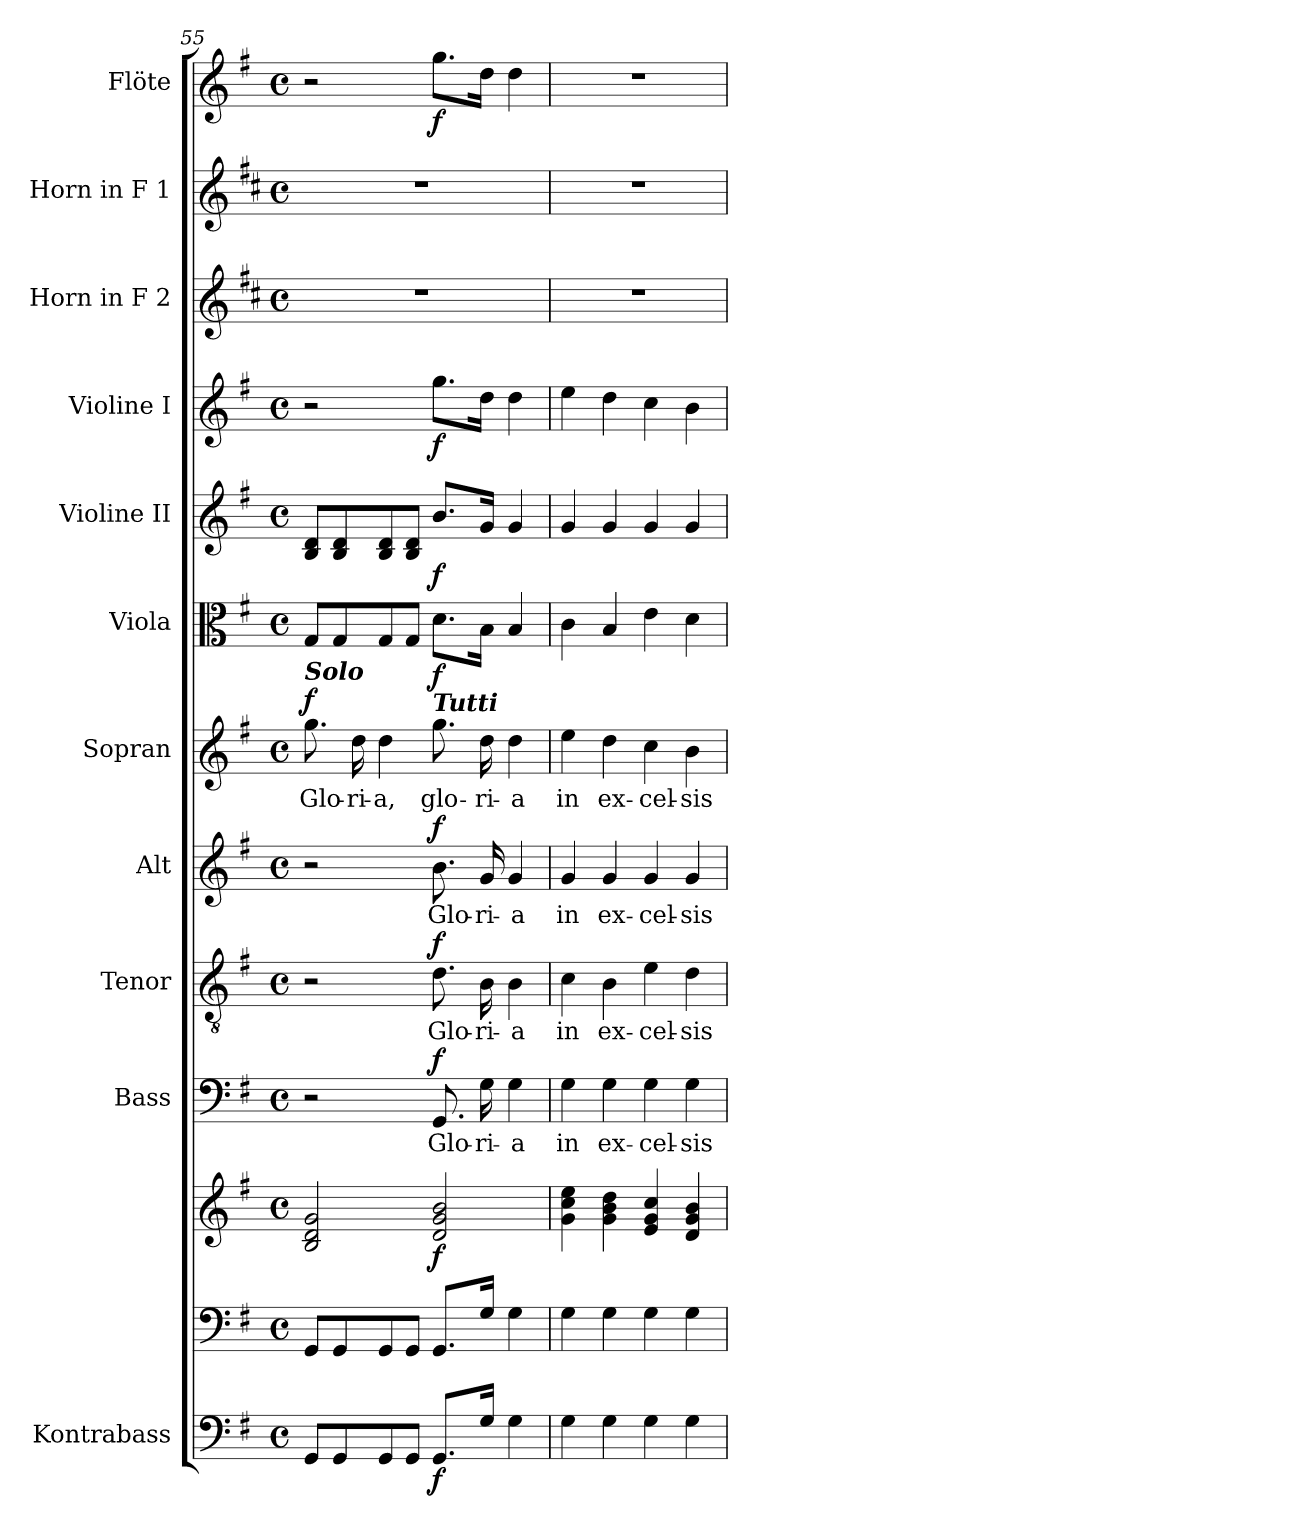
**kern	**dynam	**kern	**kern	**dynam	**kern	**text	**dynam	**kern	**text	**dynam	**kern	**text	**dynam	**kern	**text	**dynam	**kern	**dynam	**kern	**dynam	**kern	**dynam	**kern	**kern	**kern	**dynam
*part12	*part12	*part11	*part11	*part11	*part10	*part10	*part10	*part9	*part9	*part9	*part8	*part8	*part8	*part7	*part7	*part7	*part6	*part6	*part5	*part5	*part4	*part4	*part3	*part2	*part1	*part1
*staff13	*staff13	*staff12	*staff11	*staff11/12	*staff10	*staff10	*staff10	*staff9	*staff9	*staff9	*staff8	*staff8	*staff8	*staff7	*staff7	*staff7	*staff6	*staff6	*staff5	*staff5	*staff4	*staff4	*staff3	*staff2	*staff1	*staff1
*I"Kontrabass	*	*	*	*	*I"Bass	*	*	*I"Tenor	*	*	*I"Alt	*	*	*I"Sopran	*	*	*I"Viola	*	*I"Violine II	*	*I"Violine I	*	*I"Horn in F 2	*I"Horn in F 1	*I"Flöte	*
*I'Kb.	*	*	*	*	*I'B.	*	*	*I'T.	*	*	*I'A.	*	*	*I'S.	*	*	*I'Vla.	*	*I'Vl. II	*	*I'Vl. I	*	*	*	*I'Fl.	*
*clefF4	*	*clefF4	*clefG2	*	*clefF4	*	*	*clefGv2	*	*	*clefG2	*	*	*clefG2	*	*	*clefC3	*	*clefG2	*	*clefG2	*	*clefG2	*clefG2	*clefG2	*
*ITrd7c12	*	*	*	*	*	*	*	*	*	*	*	*	*	*	*	*	*	*	*	*	*	*	*ITrd4c7	*ITrd4c7	*	*
*k[f#]	*	*k[f#]	*k[f#]	*	*k[f#]	*	*	*k[f#]	*	*	*k[f#]	*	*	*k[f#]	*	*	*k[f#]	*	*k[f#]	*	*k[f#]	*	*k[f#]	*k[f#]	*k[f#]	*
*G:	*	*G:	*G:	*	*G:	*	*	*G:	*	*	*G:	*	*	*G:	*	*	*G:	*	*G:	*	*G:	*	*G:	*G:	*G:	*
*M4/4	*	*M4/4	*M4/4	*	*M4/4	*	*	*M4/4	*	*	*M4/4	*	*	*M4/4	*	*	*M4/4	*	*M4/4	*	*M4/4	*	*M4/4	*M4/4	*M4/4	*
*met(c)	*	*met(c)	*met(c)	*	*met(c)	*	*	*met(c)	*	*	*met(c)	*	*	*met(c)	*	*	*met(c)	*	*met(c)	*	*met(c)	*	*met(c)	*met(c)	*met(c)	*
=55	=55	=55	=55	=55	=55	=55	=55	=55	=55	=55	=55	=55	=55	=55	=55	=55	=55	=55	=55	=55	=55	=55	=55	=55	=55	=55
!	!	!	!	!	!	!	!	!	!	!	!	!	!	!LO:TX:a:Bi:t=Solo	!	!	!	!	!	!	!	!	!	!	!	!
!	!	!	!	!	!	!	!	!	!	!	!	!	!	!	!LO:LY:b	!LO:DY:a	!	!	!	!	!	!	!	!	!	!
8GGG/L	.	8GG/L	2B/ 2d/ 2g/	.	2r	.	.	2r	.	.	2r	.	.	8.gg\	Glo-	f	8G/L	.	8B/ 8d/L	.	2r	.	1r	1r	2r	.
8GGG/	.	8GG/	.	.	.	.	.	.	.	.	.	.	.	.	.	.	8G/	.	8B/ 8d/	.	.	.	.	.	.	.
!	!	!	!	!	!	!	!	!	!	!	!	!	!	!	!LO:LY:b	!	!	!	!	!	!	!	!	!	!	!
.	.	.	.	.	.	.	.	.	.	.	.	.	.	16dd\	-ri-	.	.	.	.	.	.	.	.	.	.	.
!	!	!	!	!	!	!	!	!	!	!	!	!	!	!	!LO:LY:b	!	!	!	!	!	!	!	!	!	!	!
8GGG/	.	8GG/	.	.	.	.	.	.	.	.	.	.	.	4dd\	-a,	.	8G/	.	8B/ 8d/	.	.	.	.	.	.	.
8GGG/J	.	8GG/J	.	.	.	.	.	.	.	.	.	.	.	.	.	.	8G/J	.	8B/ 8d/J	.	.	.	.	.	.	.
!	!	!	!	!	!	!	!	!	!	!	!	!	!	!LO:TX:a:Bi:t=Tutti	!	!	!	!	!	!	!	!	!	!	!	!
!	!LO:DY:b	!	!	!LO:DY:b	!	!LO:LY:b	!LO:DY:a	!	!LO:LY:b	!LO:DY:a	!	!LO:LY:b	!LO:DY:a	!	!LO:LY:b	!	!	!LO:DY:b	!	!LO:DY:b	!	!LO:DY:b	!	!	!	!LO:DY:b
8.GGG/L	f	8.GG/L	2d/ 2g/ 2b/	f	8.GG/	Glo-	f	8.d\	Glo-	f	8.b\	Glo-	f	8.gg\	glo-	.	8.d\L	f	8.b/L	f	8.gg\L	f	.	.	8.gg\L	f
!	!	!	!	!	!	!LO:LY:b	!	!	!LO:LY:b	!	!	!LO:LY:b	!	!	!LO:LY:b	!	!	!	!	!	!	!	!	!	!	!
16GG/Jk	.	16G/Jk	.	.	16G\	-ri-	.	16B\	-ri-	.	16g/	-ri-	.	16dd\	-ri-	.	16B\Jk	.	16g/Jk	.	16dd\Jk	.	.	.	16dd\Jk	.
!	!	!	!	!	!	!LO:LY:b	!	!	!LO:LY:b	!	!	!LO:LY:b	!	!	!LO:LY:b	!	!	!	!	!	!	!	!	!	!	!
4GG\	.	4G\	.	.	4G\	-a	.	4B\	-a	.	4g/	-a	.	4dd\	-a	.	4B/	.	4g/	.	4dd\	.	.	.	4dd\	.
=56	=56	=56	=56	=56	=56	=56	=56	=56	=56	=56	=56	=56	=56	=56	=56	=56	=56	=56	=56	=56	=56	=56	=56	=56	=56	=56
!	!	!	!	!	!	!LO:LY:b	!	!	!LO:LY:b	!	!	!LO:LY:b	!	!	!LO:LY:b	!	!	!	!	!	!	!	!	!	!	!
4GG\	.	4G\	4g\ 4cc\ 4ee\	.	4G\	in	.	4c\	in	.	4g/	in	.	4ee\	in	.	4c\	.	4g/	.	4ee\	.	1r	1r	1r	.
!	!	!	!	!	!	!LO:LY:b	!	!	!LO:LY:b	!	!	!LO:LY:b	!	!	!LO:LY:b	!	!	!	!	!	!	!	!	!	!	!
4GG\	.	4G\	4g\ 4b\ 4dd\	.	4G\	ex-	.	4B\	ex-	.	4g/	ex-	.	4dd\	ex-	.	4B/	.	4g/	.	4dd\	.	.	.	.	.
!	!	!	!	!	!	!LO:LY:b	!	!	!LO:LY:b	!	!	!LO:LY:b	!	!	!LO:LY:b	!	!	!	!	!	!	!	!	!	!	!
4GG\	.	4G\	4e/ 4g/ 4cc/	.	4G\	-cel-	.	4e\	-cel-	.	4g/	-cel-	.	4cc\	-cel-	.	4e\	.	4g/	.	4cc\	.	.	.	.	.
!	!	!	!	!	!	!LO:LY:b	!	!	!LO:LY:b	!	!	!LO:LY:b	!	!	!LO:LY:b	!	!	!	!	!	!	!	!	!	!	!
4GG\	.	4G\	4d/ 4g/ 4b/	.	4G\	-sis	.	4d\	-sis	.	4g/	-sis	.	4b\	-sis	.	4d\	.	4g/	.	4b\	.	.	.	.	.
=	=	=	=	=	=	=	=	=	=	=	=	=	=	=	=	=	=	=	=	=	=	=	=	=	=	=
*-	*-	*-	*-	*-	*-	*-	*-	*-	*-	*-	*-	*-	*-	*-	*-	*-	*-	*-	*-	*-	*-	*-	*-	*-	*-	*-
